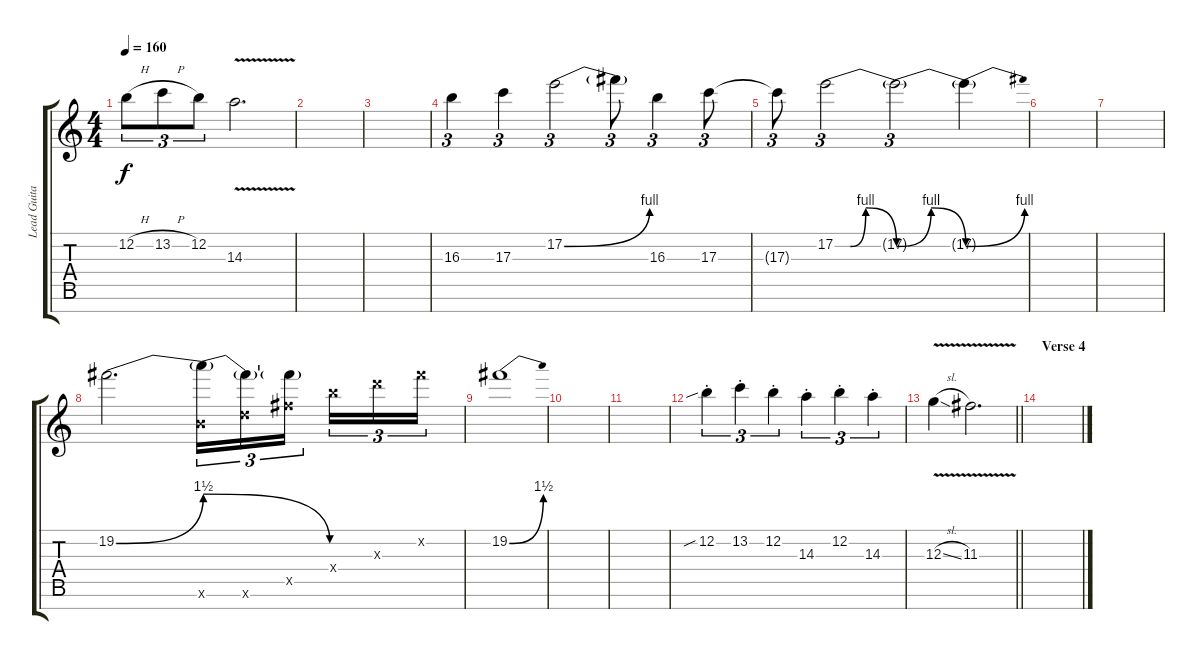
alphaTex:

\track ("Lead Guitar" "Lead Guita") {instrument distortionguitar}
\staff {score tabs}
\tuning (E4 B3 G3 D3 A2 E2 B1) {hide}
\ts (4 4)
\tempo 160
\clef g2
\ks c
12.2{h}.8{tu (3 2) dy f} 13.2{h}.8{tu (3 2)} 12.2.8{tu (3 2)} 14.3{v}.2{d} |
|
|
16.3.4{tu (3 2)} 17.3.4{tu (3 2)} 17.2{be (bend 0 0 60 4)}.2{tu (3 2)} 17.2{t}.8{tu (3 2)} 16.3.4{tu (3 2)} 17.3.8{tu (3 2)} |
17.3{t}.8{tu (3 2)} 17.2{be (custom 0 0 15 0 30 4 60 0)}.2{tu (3 2)} 17.2{be (bendrelease 0 0 30 4 30 4 60 0) t}.2{tu (3 2)} 17.2{be (bend 0 0 60 4) t}.4 |
|
|
19.2{be (bend 0 0 60 6)}.2{d} (19.2{be (release 0 6 60 0) t} 19.6{x}).16{tu (3 2)} (19.2{t} 22.6{x}).16{tu (3 2)} (19.2{t} 21.5{x}).16{tu (3 2) beam splitsecondary} 21.4{x}.16{tu (3 2)} 19.3{x}.16{tu (3 2)} 19.2{x}.16{tu (3 2)} |
19.2{be (bend 0 0 60 6)}.1 |
|
|
12.2{sib st}.4{tu (3 2)} 13.2{st}.4{tu (3 2)} 12.2{st}.4{tu (3 2)} 14.3{st}.4{tu (3 2)} 12.2{st}.4{tu (3 2)} 14.3{st}.4{tu (3 2)} |
\barLineRight lightlight
12.3{v sl}.4 11.3{v}.2{d} |
\section ("" "Verse 4")
